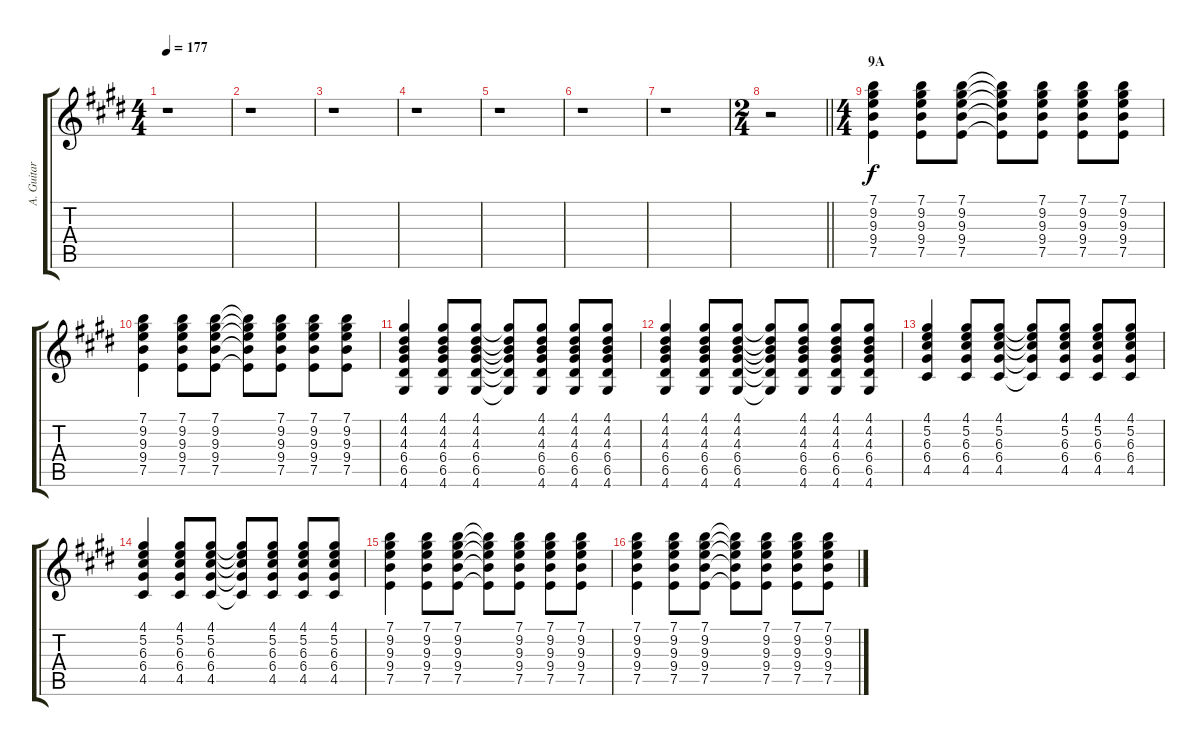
\track ("A. Guitar" "A. Guitar") {instrument acousticguitarsteel}
\staff {score tabs}
\tuning (E4 B3 G3 D3 A2 E2) {hide}
\ts (4 4)
\tempo 177
\clef g2
\ks e
r.1{dy f} |
r.1 |
r.1 |
r.1 |
r.1 |
r.1 |
r.1 |
\ts (2 4)
\barLineRight lightlight
r.2 |
\ts (4 4)
\section ("" "9A")
(7.1 9.2 9.3 9.4 7.5).4 (7.1 9.2 9.3 9.4 7.5).8 (7.1 9.2 9.3 9.4 7.5).8 (7.1{t} 9.2{t} 9.3{t} 9.4{t} 7.5{t}).8 (7.1 9.2 9.3 9.4 7.5).8 (7.1 9.2 9.3 9.4 7.5).8 (7.1 9.2 9.3 9.4 7.5).8 |
(7.1 9.2 9.3 9.4 7.5).4 (7.1 9.2 9.3 9.4 7.5).8 (7.1 9.2 9.3 9.4 7.5).8 (7.1{t} 9.2{t} 9.3{t} 9.4{t} 7.5{t}).8 (7.1 9.2 9.3 9.4 7.5).8 (7.1 9.2 9.3 9.4 7.5).8 (7.1 9.2 9.3 9.4 7.5).8 |
(4.1 4.2 4.3 6.4 6.5 4.6).4 (4.1 4.2 4.3 6.4 6.5 4.6).8 (4.1 4.2 4.3 6.4 6.5 4.6).8 (4.1{t} 4.2{t} 4.3{t} 6.4{t} 6.5{t} 4.6{t}).8 (4.1 4.2 4.3 6.4 6.5 4.6).8 (4.1 4.2 4.3 6.4 6.5 4.6).8 (4.1 4.2 4.3 6.4 6.5 4.6).8 |
(4.1 4.2 4.3 6.4 6.5 4.6).4 (4.1 4.2 4.3 6.4 6.5 4.6).8 (4.1 4.2 4.3 6.4 6.5 4.6).8 (4.1{t} 4.2{t} 4.3{t} 6.4{t} 6.5{t} 4.6{t}).8 (4.1 4.2 4.3 6.4 6.5 4.6).8 (4.1 4.2 4.3 6.4 6.5 4.6).8 (4.1 4.2 4.3 6.4 6.5 4.6).8 |
(4.1 5.2 6.3 6.4 4.5).4 (4.1 5.2 6.3 6.4 4.5).8 (4.1 5.2 6.3 6.4 4.5).8 (4.1{t} 5.2{t} 6.3{t} 6.4{t} 4.5{t}).8 (4.1 5.2 6.3 6.4 4.5).8 (4.1 5.2 6.3 6.4 4.5).8 (4.1 5.2 6.3 6.4 4.5).8 |
(4.1 5.2 6.3 6.4 4.5).4 (4.1 5.2 6.3 6.4 4.5).8 (4.1 5.2 6.3 6.4 4.5).8 (4.1{t} 5.2{t} 6.3{t} 6.4{t} 4.5{t}).8 (4.1 5.2 6.3 6.4 4.5).8 (4.1 5.2 6.3 6.4 4.5).8 (4.1 5.2 6.3 6.4 4.5).8 |
(7.1 9.2 9.3 9.4 7.5).4 (7.1 9.2 9.3 9.4 7.5).8 (7.1 9.2 9.3 9.4 7.5).8 (7.1{t} 9.2{t} 9.3{t} 9.4{t} 7.5{t}).8 (7.1 9.2 9.3 9.4 7.5).8 (7.1 9.2 9.3 9.4 7.5).8 (7.1 9.2 9.3 9.4 7.5).8 |
(7.1 9.2 9.3 9.4 7.5).4 (7.1 9.2 9.3 9.4 7.5).8 (7.1 9.2 9.3 9.4 7.5).8 (7.1{t} 9.2{t} 9.3{t} 9.4{t} 7.5{t}).8 (7.1 9.2 9.3 9.4 7.5).8 (7.1 9.2 9.3 9.4 7.5).8 (7.1 9.2 9.3 9.4 7.5).8
